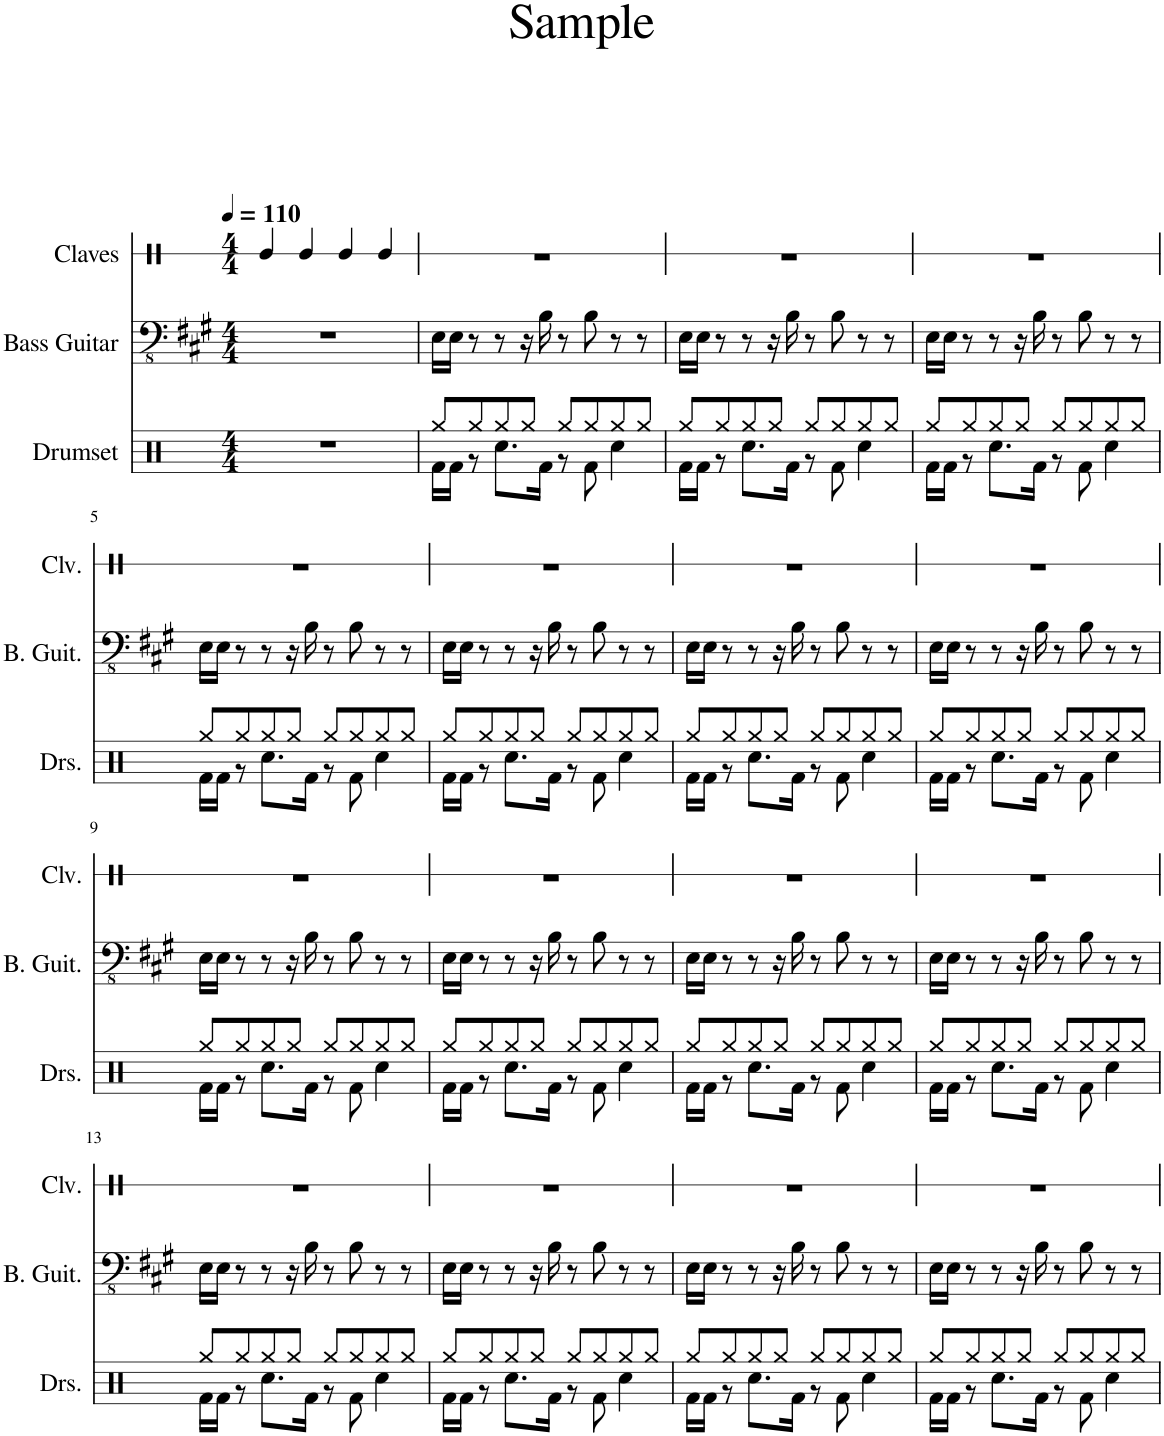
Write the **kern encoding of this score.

**kern	**kern	**kern
*part3	*part2	*part1
*staff3	*staff2	*staff1
*I"Drumset	*I"Bass Guitar	*I"Claves
*I'Drs.	*I'B. Guit.	*I'Clv.
*	*	*stria1
*clefX	*clefFv4	*clefX
*k[]	*k[f#c#g#]	*k[]
*M4/4	*M4/4	*M4/4
*MM110	*MM110	*MM110
=1	=1	=1
1r	1r	4Re/
.	.	4Re/
.	.	4Re/
.	.	4Re/
=2	=2	=2
*^	*	*
8Rgg/L	16Rf\LL	16EE\LL	1r
.	16Rf\JJ	16EE\JJ	.
8Rgg/	8r	8r	.
8Rgg/	8.Rcc\L	8r	.
8Rgg/J	.	16r	.
.	16Rf\Jk	16BB\	.
8Rgg/L	8r	8r	.
8Rgg/	8Rf\	8BB\	.
8Rgg/	4Rcc\	8r	.
8Rgg/J	.	8r	.
=3	=3	=3	=3
8Rgg/L	16Rf\LL	16EE\LL	1r
.	16Rf\JJ	16EE\JJ	.
8Rgg/	8r	8r	.
8Rgg/	8.Rcc\L	8r	.
8Rgg/J	.	16r	.
.	16Rf\Jk	16BB\	.
8Rgg/L	8r	8r	.
8Rgg/	8Rf\	8BB\	.
8Rgg/	4Rcc\	8r	.
8Rgg/J	.	8r	.
=4	=4	=4	=4
8Rgg/L	16Rf\LL	16EE\LL	1r
.	16Rf\JJ	16EE\JJ	.
8Rgg/	8r	8r	.
8Rgg/	8.Rcc\L	8r	.
8Rgg/J	.	16r	.
.	16Rf\Jk	16BB\	.
8Rgg/L	8r	8r	.
8Rgg/	8Rf\	8BB\	.
8Rgg/	4Rcc\	8r	.
8Rgg/J	.	8r	.
!!LO:LB:g=z
=5	=5	=5	=5
8Rgg/L	16Rf\LL	16EE\LL	1r
.	16Rf\JJ	16EE\JJ	.
8Rgg/	8r	8r	.
8Rgg/	8.Rcc\L	8r	.
8Rgg/J	.	16r	.
.	16Rf\Jk	16BB\	.
8Rgg/L	8r	8r	.
8Rgg/	8Rf\	8BB\	.
8Rgg/	4Rcc\	8r	.
8Rgg/J	.	8r	.
=6	=6	=6	=6
8Rgg/L	16Rf\LL	16EE\LL	1r
.	16Rf\JJ	16EE\JJ	.
8Rgg/	8r	8r	.
8Rgg/	8.Rcc\L	8r	.
8Rgg/J	.	16r	.
.	16Rf\Jk	16BB\	.
8Rgg/L	8r	8r	.
8Rgg/	8Rf\	8BB\	.
8Rgg/	4Rcc\	8r	.
8Rgg/J	.	8r	.
=7	=7	=7	=7
8Rgg/L	16Rf\LL	16EE\LL	1r
.	16Rf\JJ	16EE\JJ	.
8Rgg/	8r	8r	.
8Rgg/	8.Rcc\L	8r	.
8Rgg/J	.	16r	.
.	16Rf\Jk	16BB\	.
8Rgg/L	8r	8r	.
8Rgg/	8Rf\	8BB\	.
8Rgg/	4Rcc\	8r	.
8Rgg/J	.	8r	.
=8	=8	=8	=8
8Rgg/L	16Rf\LL	16EE\LL	1r
.	16Rf\JJ	16EE\JJ	.
8Rgg/	8r	8r	.
8Rgg/	8.Rcc\L	8r	.
8Rgg/J	.	16r	.
.	16Rf\Jk	16BB\	.
8Rgg/L	8r	8r	.
8Rgg/	8Rf\	8BB\	.
8Rgg/	4Rcc\	8r	.
8Rgg/J	.	8r	.
!!LO:LB:g=z
=9	=9	=9	=9
8Rgg/L	16Rf\LL	16EE\LL	1r
.	16Rf\JJ	16EE\JJ	.
8Rgg/	8r	8r	.
8Rgg/	8.Rcc\L	8r	.
8Rgg/J	.	16r	.
.	16Rf\Jk	16BB\	.
8Rgg/L	8r	8r	.
8Rgg/	8Rf\	8BB\	.
8Rgg/	4Rcc\	8r	.
8Rgg/J	.	8r	.
=10	=10	=10	=10
8Rgg/L	16Rf\LL	16EE\LL	1r
.	16Rf\JJ	16EE\JJ	.
8Rgg/	8r	8r	.
8Rgg/	8.Rcc\L	8r	.
8Rgg/J	.	16r	.
.	16Rf\Jk	16BB\	.
8Rgg/L	8r	8r	.
8Rgg/	8Rf\	8BB\	.
8Rgg/	4Rcc\	8r	.
8Rgg/J	.	8r	.
=11	=11	=11	=11
8Rgg/L	16Rf\LL	16EE\LL	1r
.	16Rf\JJ	16EE\JJ	.
8Rgg/	8r	8r	.
8Rgg/	8.Rcc\L	8r	.
8Rgg/J	.	16r	.
.	16Rf\Jk	16BB\	.
8Rgg/L	8r	8r	.
8Rgg/	8Rf\	8BB\	.
8Rgg/	4Rcc\	8r	.
8Rgg/J	.	8r	.
=12	=12	=12	=12
8Rgg/L	16Rf\LL	16EE\LL	1r
.	16Rf\JJ	16EE\JJ	.
8Rgg/	8r	8r	.
8Rgg/	8.Rcc\L	8r	.
8Rgg/J	.	16r	.
.	16Rf\Jk	16BB\	.
8Rgg/L	8r	8r	.
8Rgg/	8Rf\	8BB\	.
8Rgg/	4Rcc\	8r	.
8Rgg/J	.	8r	.
!!LO:LB:g=z
=13	=13	=13	=13
8Rgg/L	16Rf\LL	16EE\LL	1r
.	16Rf\JJ	16EE\JJ	.
8Rgg/	8r	8r	.
8Rgg/	8.Rcc\L	8r	.
8Rgg/J	.	16r	.
.	16Rf\Jk	16BB\	.
8Rgg/L	8r	8r	.
8Rgg/	8Rf\	8BB\	.
8Rgg/	4Rcc\	8r	.
8Rgg/J	.	8r	.
=14	=14	=14	=14
8Rgg/L	16Rf\LL	16EE\LL	1r
.	16Rf\JJ	16EE\JJ	.
8Rgg/	8r	8r	.
8Rgg/	8.Rcc\L	8r	.
8Rgg/J	.	16r	.
.	16Rf\Jk	16BB\	.
8Rgg/L	8r	8r	.
8Rgg/	8Rf\	8BB\	.
8Rgg/	4Rcc\	8r	.
8Rgg/J	.	8r	.
=15	=15	=15	=15
8Rgg/L	16Rf\LL	16EE\LL	1r
.	16Rf\JJ	16EE\JJ	.
8Rgg/	8r	8r	.
8Rgg/	8.Rcc\L	8r	.
8Rgg/J	.	16r	.
.	16Rf\Jk	16BB\	.
8Rgg/L	8r	8r	.
8Rgg/	8Rf\	8BB\	.
8Rgg/	4Rcc\	8r	.
8Rgg/J	.	8r	.
=16	=16	=16	=16
8Rgg/L	16Rf\LL	16EE\LL	1r
.	16Rf\JJ	16EE\JJ	.
8Rgg/	8r	8r	.
8Rgg/	8.Rcc\L	8r	.
8Rgg/J	.	16r	.
.	16Rf\Jk	16BB\	.
8Rgg/L	8r	8r	.
8Rgg/	8Rf\	8BB\	.
8Rgg/	4Rcc\	8r	.
8Rgg/J	.	8r	.
*v	*v	*	*
=	=	=
*-	*-	*-
